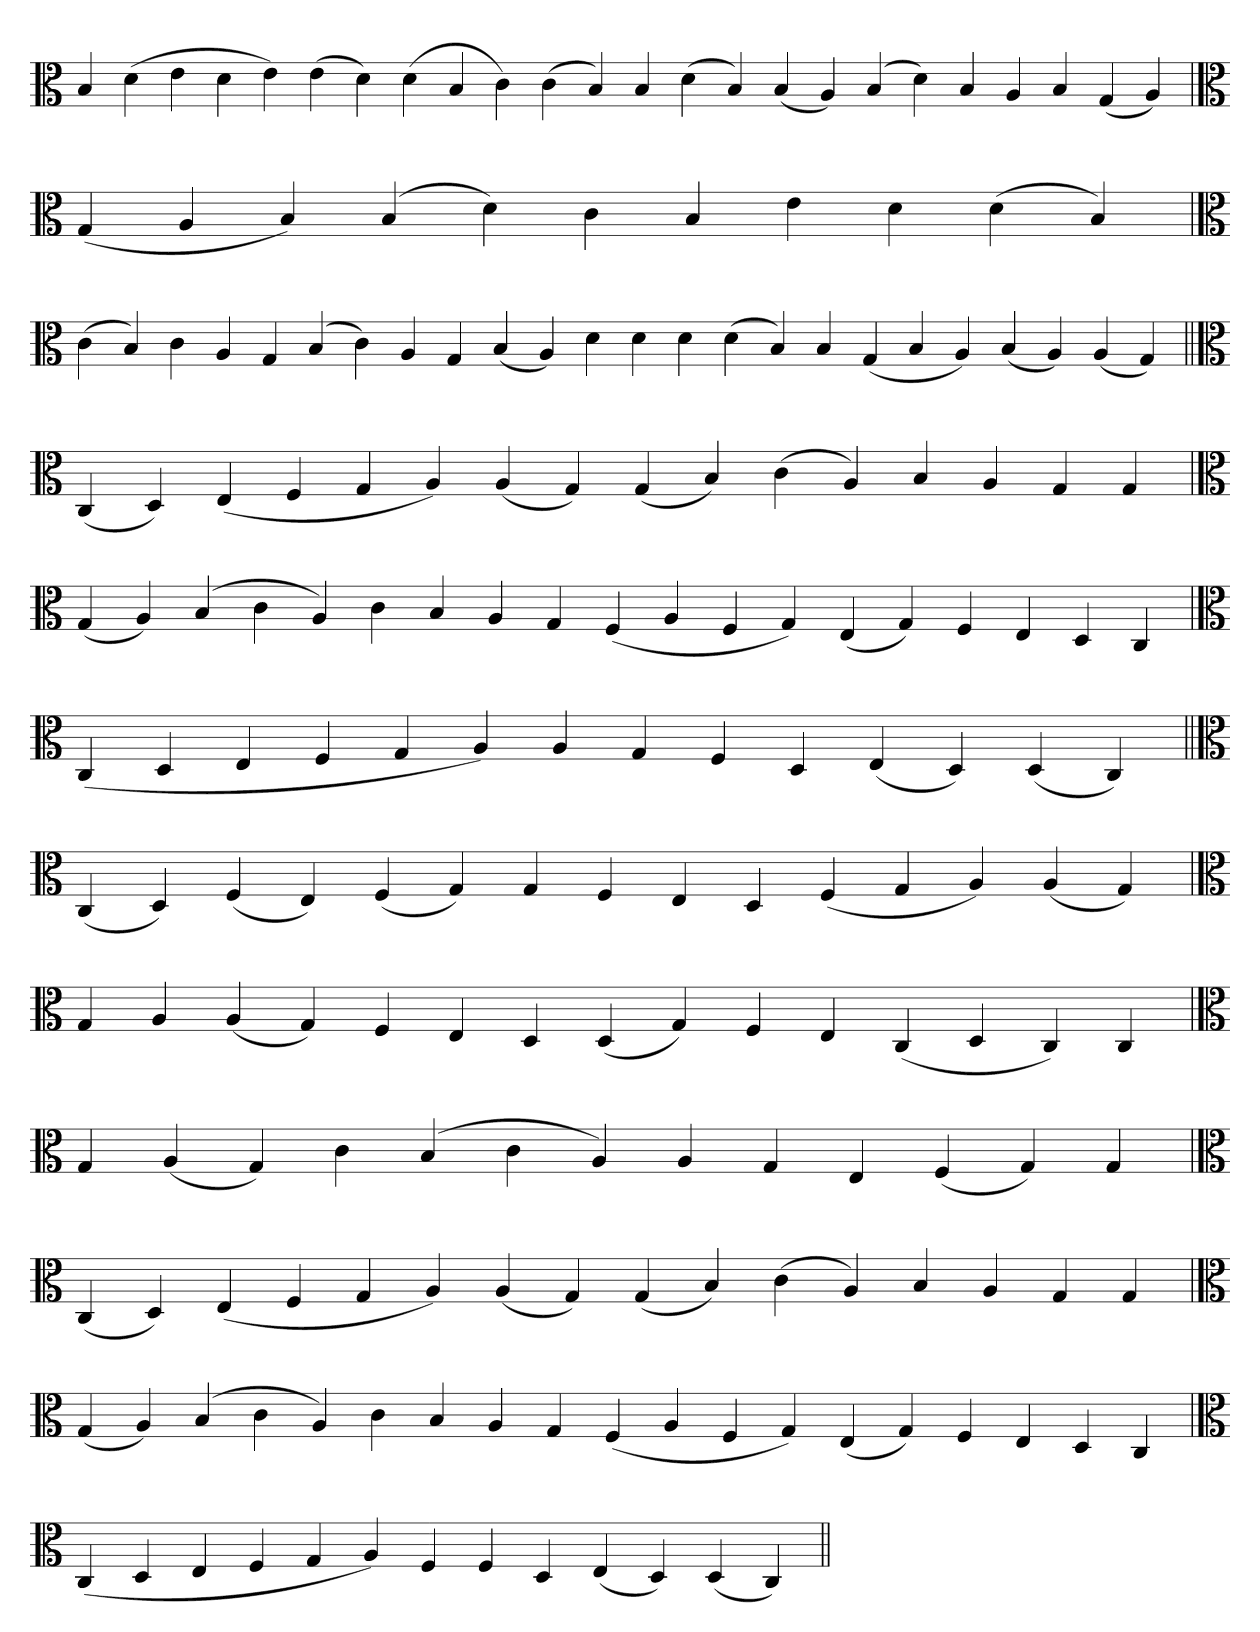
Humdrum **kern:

**kern
*part1
*staff1
*clefC3
=
4B
(4d
4e
4d
4e)
(4e
4d)
(4d
4B
4c)
(4c
4B)
4B
(4d
4B)
(4B
4A)
(4B
4d)
4B
4A
4B
(4G
4A)
='
*clefC3
(4G
4A
4B)
(4B
4d)
4c
4B
4e
4d
(4d
4B)
=`
*clefC3
(4c
4B)
4c
4A
4G
(4B
4c)
4A
4G
(4B
4A)
4d
4d
4d
(4d
4B)
4B
(4G
4B
4A)
(4B
4A)
(4A
4G)
=||
*clefC3
(4C
4D)
(4E
4F
4G
4A)
(4A
4G)
(4G
4B)
(4c
4A)
4B
4A
4G
4G
='
*clefC3
(4G
4A)
(4B
4c
4A)
4c
4B
4A
4G
(4F
4A
4F
4G)
(4E
4G)
4F
4E
4D
4C
=`
*clefC3
(4C
4D
4E
4F
4G
4A)
4A
4G
4F
4D
(4E
4D)
(4D
4C)
=||
*clefC3
(4C
4D)
(4F
4E)
(4F
4G)
4G
4F
4E
4D
(4F
4G
4A)
(4A
4G)
=`
*clefC3
4G
4A
(4A
4G)
4F
4E
4D
(4D
4G)
4F
4E
(4C
4D
4C)
4C
=
*clefC3
4G
(4A
4G)
4c
(4B
4c
4A)
4A
4G
4E
(4F
4G)
4G
=`
*clefC3
(4C
4D)
(4E
4F
4G
4A)
(4A
4G)
(4G
4B)
(4c
4A)
4B
4A
4G
4G
='
*clefC3
(4G
4A)
(4B
4c
4A)
4c
4B
4A
4G
(4F
4A
4F
4G)
(4E
4G)
4F
4E
4D
4C
=`
*clefC3
(4C
4D
4E
4F
4G
4A)
4F
4F
4D
(4E
4D)
(4D
4C)
=||
*-
